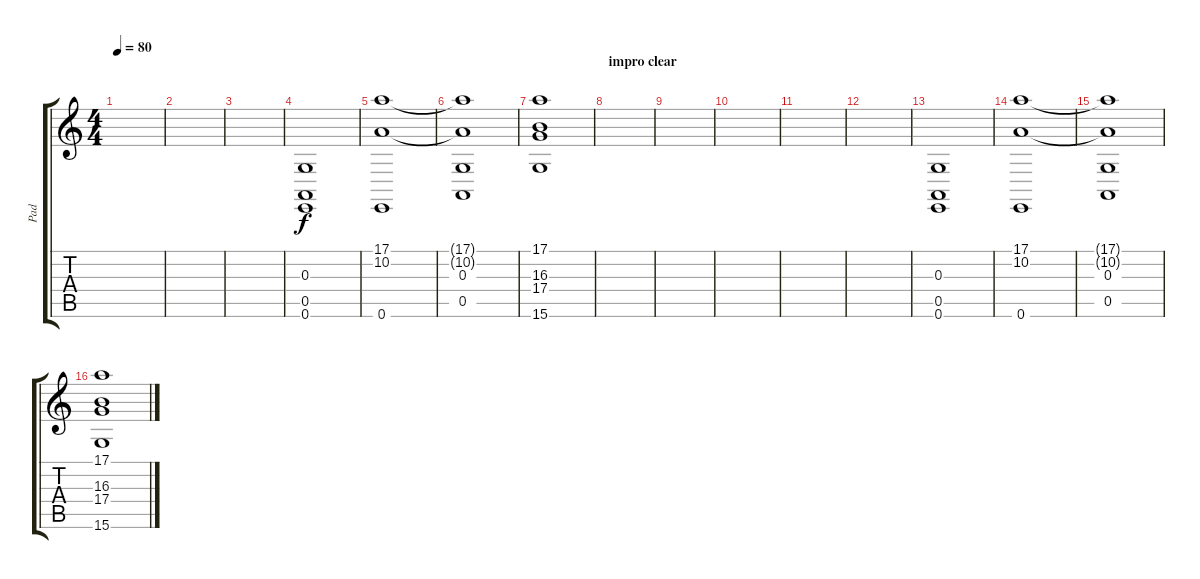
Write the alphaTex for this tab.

\track ("Pad" "Pad") {instrument fx6goblins}
\staff {score tabs}
\tuning (E4 B3 G3 D3 A2 E2) {hide}
\ts (4 4)
\tempo 80
\clef g2
\ks c
|
|
|
(0.3 0.5 0.6).1 |
(17.1 10.2 0.6).1 |
(17.1{t} 10.2{t} 0.3 0.5).1 |
(17.1 16.3 17.4 15.6).1 |
\section ("" "impro clear")
|
|
|
|
|
(0.3 0.5 0.6).1 |
(17.1 10.2 0.6).1 |
(17.1{t} 10.2{t} 0.3 0.5).1 |
(17.1 16.3 17.4 15.6).1
